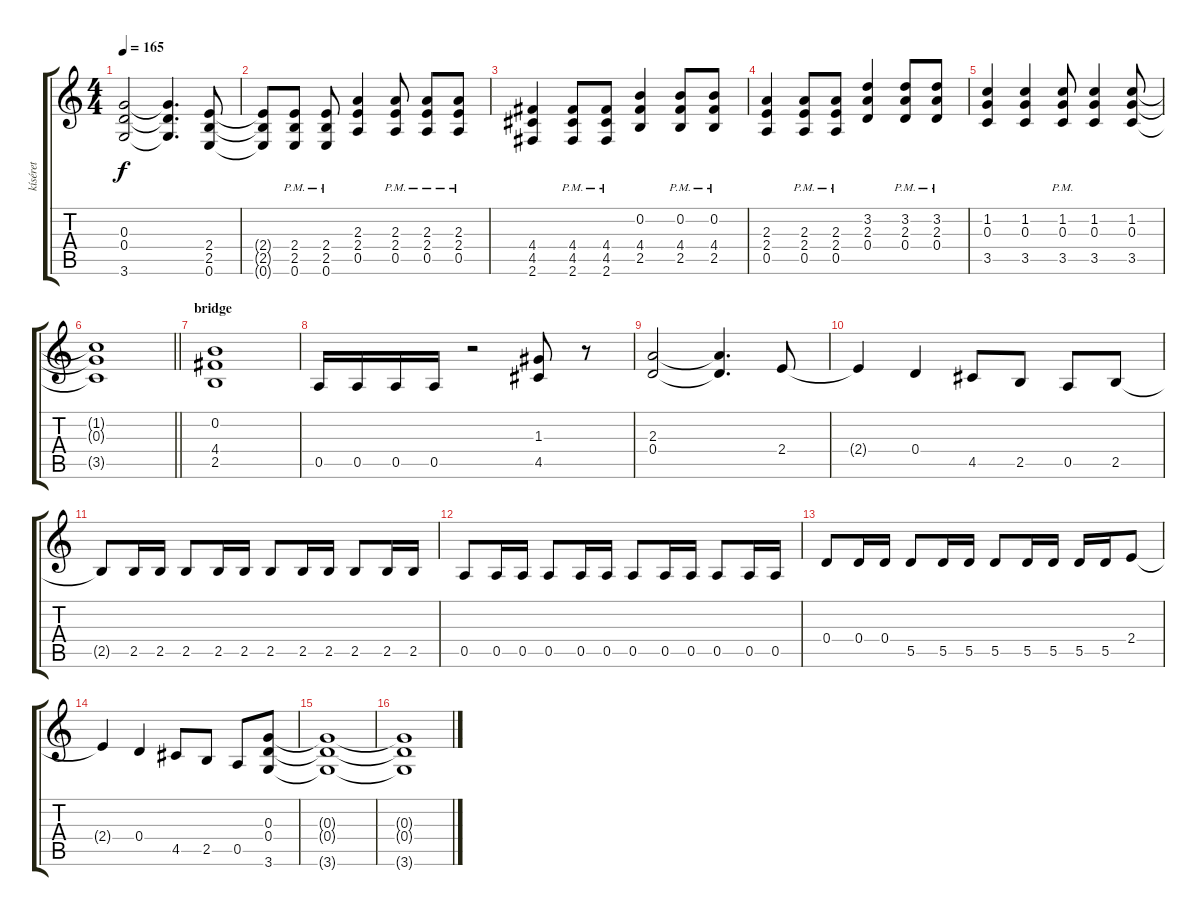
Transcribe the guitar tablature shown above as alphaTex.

\track ("kíséret" "kíséret") {instrument distortionguitar}
\staff {score tabs}
\tuning (E4 B3 G3 D3 A2 E2) {hide}
\ts (4 4)
\tempo 165
\clef g2
\ks c
(0.3{t} 0.4{t} 3.6{t}).2{dy f} (0.3{t} 0.4{t} 3.6{t}).4{d} (2.4 2.5 0.6).8 |
(2.4{t} 2.5{t} 0.6{t}).8 (2.4{pm} 2.5{pm} 0.6{pm}).8 (2.4{pm} 2.5{pm} 0.6{pm}).8 (2.3 2.4 0.5).4 (2.3{pm} 2.4{pm} 0.5{pm}).8 (2.3{pm} 2.4{pm} 0.5{pm}).8 (2.3{pm} 2.4{pm} 0.5{pm}).8 |
(4.4 4.5 2.6).4 (4.4{pm} 4.5{pm} 2.6{pm}).8 (4.4{pm} 4.5{pm} 2.6{pm}).8 (0.2 4.4 2.5).4 (0.2{pm} 4.4{pm} 2.5{pm}).8 (0.2{pm} 4.4{pm} 2.5{pm}).8 |
(2.3 2.4 0.5).4 (2.3{pm} 2.4{pm} 0.5{pm}).8 (2.3{pm} 2.4{pm} 0.5{pm}).8 (3.2 2.3 0.4).4 (3.2{pm} 2.3{pm} 0.4{pm}).8 (3.2{pm} 2.3{pm} 0.4{pm}).8 |
(1.2 0.3 3.5).4 (1.2 0.3 3.5).4 (1.2{pm} 0.3{pm} 3.5{pm}).8 (1.2 0.3 3.5).4 (1.2 0.3 3.5).8 |
\barLineRight lightlight
(1.2{t} 0.3{t} 3.5{t}).1 |
\section ("" "bridge")
(0.2 4.4 2.5).1 |
0.5.16 0.5.16 0.5.16 0.5.16 r.2 (1.3 4.5).8 r.8 |
(2.3 0.4).2 (2.3{t} 0.4{t}).4{d} 2.4.8 |
2.4{t}.4 0.4.4 4.5.8 2.5.8 0.5.8 2.5.8 |
2.5{t}.8 2.5.16 2.5.16 2.5.8 2.5.16 2.5.16 2.5.8 2.5.16 2.5.16 2.5.8 2.5.16 2.5.16 |
0.5.8 0.5.16 0.5.16 0.5.8 0.5.16 0.5.16 0.5.8 0.5.16 0.5.16 0.5.8 0.5.16 0.5.16 |
0.4.8 0.4.16 0.4.16 5.5.8 5.5.16 5.5.16 5.5.8 5.5.16 5.5.16 5.5.16 5.5.16 2.4.8 |
2.4{t}.4 0.4.4 4.5.8 2.5.8 0.5.8 (0.3 0.4 3.6).8 |
(0.3{t} 0.4{t} 3.6{t}).1 |
(0.3{t} 0.4{t} 3.6{t}).1
